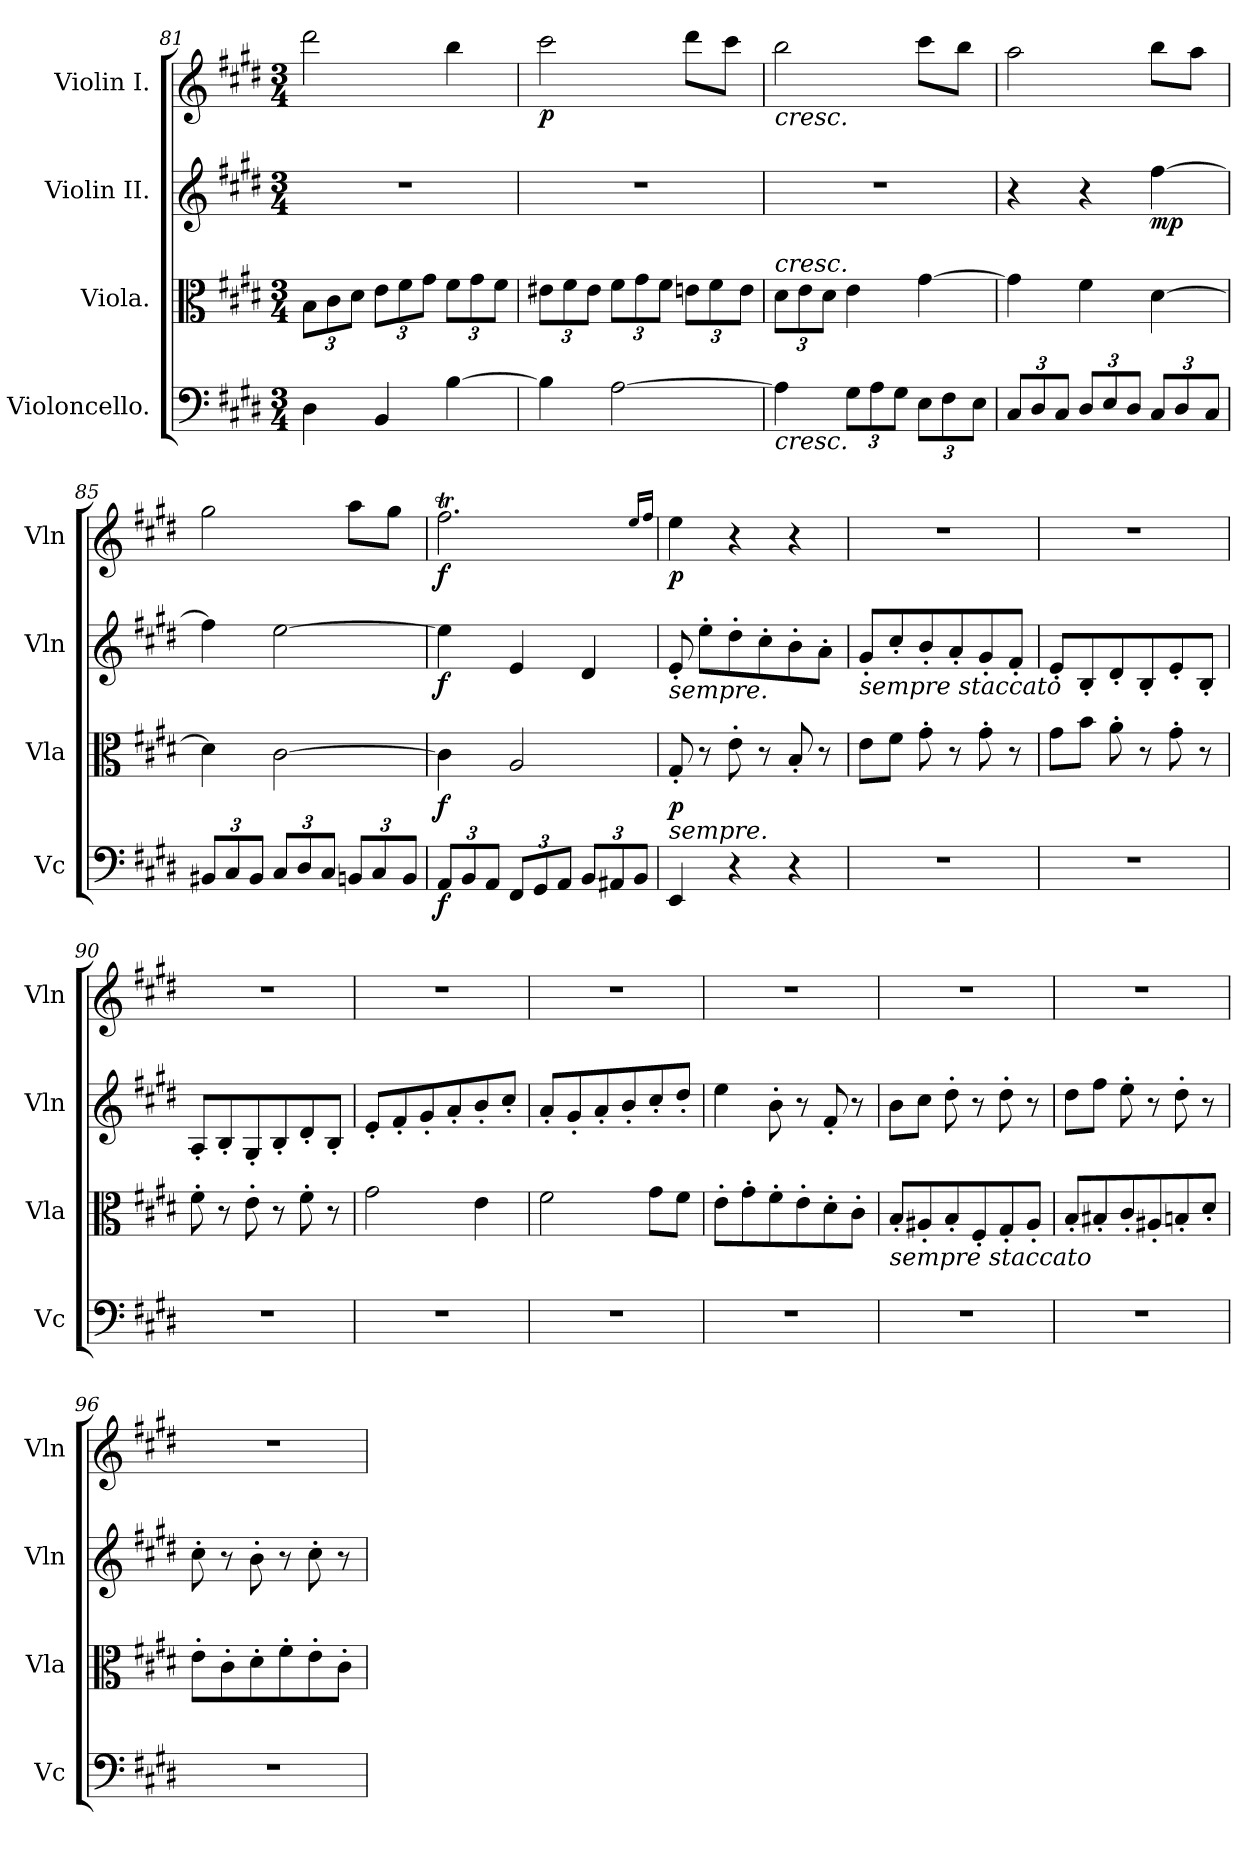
**kern	**dynam	**kern	**dynam	**kern	**dynam	**kern	**dynam
*part4	*part4	*part3	*part3	*part2	*part2	*part1	*part1
*staff4	*staff4	*staff3	*staff3	*staff2	*staff2	*staff1	*staff1
*I"Violoncello.	*	*I"Viola.	*	*I"Violin II.	*	*I"Violin I.	*
*I'Vc	*	*I'Vla	*	*I'Vln	*	*I'Vln	*
*clefF4	*	*clefC3	*	*clefG2	*	*clefG2	*
*k[f#c#g#d#]	*	*k[f#c#g#d#]	*	*k[f#c#g#d#]	*	*k[f#c#g#d#]	*
*M3/4	*	*M3/4	*	*M3/4	*	*M3/4	*
*	*	*Xbrackettup	*	*	*	*	*
=81	=81	=81	=81	=81	=81	=81	=81
4D#\	.	12B\L	.	2.r	.	2ddd#\	.
.	.	12c#\	.	.	.	.	.
.	.	12d#\J	.	.	.	.	.
4BB/	.	12e\L	.	.	.	.	.
.	.	12f#\	.	.	.	.	.
.	.	12g#\J	.	.	.	.	.
[4B\	.	12f#\L	.	.	.	4bb\	.
.	.	12g#\	.	.	.	.	.
.	.	12f#\J	.	.	.	.	.
!!LO:LB:g=z
=82	=82	=82	=82	=82	=82	=82	=82
!	!	!	!	!	!	!	!LO:DY:b
4B\]	.	12e#X\L	.	2.r	.	2ccc#\	p
.	.	12f#\	.	.	.	.	.
.	.	12e#\J	.	.	.	.	.
[2A\	.	12f#\L	.	.	.	.	.
.	.	12g#\	.	.	.	.	.
.	.	12f#\J	.	.	.	.	.
.	.	12en\L	.	.	.	8ddd#\L	.
.	.	12f#\	.	.	.	.	.
.	.	.	.	.	.	8ccc#\J	.
.	.	12e\J	.	.	.	.	.
=83	=83	=83	=83	=83	=83	=83	=83
!	!	!	!	!	!	!LO:TX:b:i:t=cresc.	!
!	!	!LO:TX:a:i:t=cresc.	!	!	!	!	!
!LO:TX:b:i:t=cresc.	!	!	!	!	!	!	!
4A\]	.	12d#\L	.	2.r	.	2bb\	.
.	.	12e\	.	.	.	.	.
.	.	12d#\J	.	.	.	.	.
*Xbrackettup	*	*	*	*	*	*	*
12G#\L	.	4e\	.	.	.	.	.
12A\	.	.	.	.	.	.	.
12G#\J	.	.	.	.	.	.	.
12E\L	.	[4g#\	.	.	.	8ccc#\L	.
12F#\	.	.	.	.	.	.	.
.	.	.	.	.	.	8bb\J	.
12E\J	.	.	.	.	.	.	.
!!LO:LB:g=z
=84	=84	=84	=84	=84	=84	=84	=84
12C#/L	.	4g#\]	.	4r	.	2aa\	.
12D#/	.	.	.	.	.	.	.
12C#/J	.	.	.	.	.	.	.
12D#/L	.	4f#\	.	4r	.	.	.
12E/	.	.	.	.	.	.	.
12D#/J	.	.	.	.	.	.	.
!	!	!	!	!	!LO:DY:b	!	!
12C#/L	.	[4d#\	.	[4ff#\	mp	8bb\L	.
12D#/	.	.	.	.	.	.	.
.	.	.	.	.	.	8aa\J	.
12C#/J	.	.	.	.	.	.	.
=85	=85	=85	=85	=85	=85	=85	=85
12BB#X/L	.	4d#\]	.	4ff#\]	.	2gg#\	.
12C#/	.	.	.	.	.	.	.
12BB#/J	.	.	.	.	.	.	.
12C#/L	.	[2c#\	.	[2ee\	.	.	.
12D#/	.	.	.	.	.	.	.
12C#/J	.	.	.	.	.	.	.
12BBn/L	.	.	.	.	.	8aa\L	.
12C#/	.	.	.	.	.	.	.
.	.	.	.	.	.	8gg#\J	.
12BB/J	.	.	.	.	.	.	.
=86	=86	=86	=86	=86	=86	=86	=86
!	!LO:DY:b	!	!LO:DY:b	!	!LO:DY:b	!	!LO:DY:b
12AA/L	f	4c#\]	f	4ee\]	f	2.ff#T\	f
12BB/	.	.	.	.	.	.	.
12AA/J	.	.	.	.	.	.	.
12FF#/L	.	2A/	.	4e/	.	.	.
12GG#/	.	.	.	.	.	.	.
12AA/J	.	.	.	.	.	.	.
12BB/L	.	.	.	4d#/	.	.	.
12AA#X/	.	.	.	.	.	.	.
12BB/J	.	.	.	.	.	.	.
.	.	.	.	.	.	16qee/LL	.
.	.	.	.	.	.	16qff#/JJ	.
!!LO:PB:g=z
=87	=87	=87	=87	=87	=87	=87	=87
!	!	!	!	!LO:TX:b:i:t=sempre.	!	!	!
!	!	!LO:TX:b:i:t=sempre.	!	!	!	!	!
!	!	!	!LO:DY:b	!	!	!	!LO:DY:b
4EE/	.	8G#'/	p	8e'/	.	4ee\	p
.	.	8r	.	8ee'\L	.	.	.
4r	.	8e'\	.	8dd#'\	.	4r	.
.	.	8r	.	8cc#'\	.	.	.
4r	.	8B'/	.	8b'\	.	4r	.
.	.	8r	.	8a'\J	.	.	.
=88	=88	=88	=88	=88	=88	=88	=88
!	!	!	!	!LO:TX:b:i:t=sempre staccato	!	!	!
2.r	.	8e\L	.	8g#'/L	.	2.r	.
.	.	8f#\J	.	8cc#'/	.	.	.
.	.	8g#'\	.	8b'/	.	.	.
.	.	8r	.	8a'/	.	.	.
.	.	8g#'\	.	8g#'/	.	.	.
.	.	8r	.	8f#'/J	.	.	.
=89	=89	=89	=89	=89	=89	=89	=89
2.r	.	8g#\L	.	8e'/L	.	2.r	.
.	.	8b\J	.	8B'/	.	.	.
.	.	8a'\	.	8d#'/	.	.	.
.	.	8r	.	8B'/	.	.	.
.	.	8g#'\	.	8e'/	.	.	.
.	.	8r	.	8B'/J	.	.	.
=90	=90	=90	=90	=90	=90	=90	=90
2.r	.	8f#'\	.	8A'/L	.	2.r	.
.	.	8r	.	8B'/	.	.	.
.	.	8e'\	.	8G#'/	.	.	.
.	.	8r	.	8B'/	.	.	.
.	.	8f#'\	.	8d#'/	.	.	.
.	.	8r	.	8B'/J	.	.	.
!!LO:PB:g=z
=91	=91	=91	=91	=91	=91	=91	=91
2.r	.	2g#\	.	8e'/L	.	2.r	.
.	.	.	.	8f#'/	.	.	.
.	.	.	.	8g#'/	.	.	.
.	.	.	.	8a'/	.	.	.
.	.	4e\	.	8b'/	.	.	.
.	.	.	.	8cc#'/J	.	.	.
=92	=92	=92	=92	=92	=92	=92	=92
2.r	.	2f#\	.	8a'/L	.	2.r	.
.	.	.	.	8g#'/	.	.	.
.	.	.	.	8a'/	.	.	.
.	.	.	.	8b'/	.	.	.
.	.	8g#\L	.	8cc#'/	.	.	.
.	.	8f#\J	.	8dd#'/J	.	.	.
=93	=93	=93	=93	=93	=93	=93	=93
2.r	.	8e'\L	.	4ee\	.	2.r	.
.	.	8g#'\	.	.	.	.	.
.	.	8f#'\	.	8b'\	.	.	.
.	.	8e'\	.	8r	.	.	.
.	.	8d#'\	.	8f#'/	.	.	.
.	.	8c#'\J	.	8r	.	.	.
=94	=94	=94	=94	=94	=94	=94	=94
!	!	!LO:TX:b:i:t=sempre staccato	!	!	!	!	!
2.r	.	8B'/L	.	8b\L	.	2.r	.
.	.	8A#X'/	.	8cc#\J	.	.	.
.	.	8B'/	.	8dd#'\	.	.	.
.	.	8F#'/	.	8r	.	.	.
.	.	8G#'/	.	8dd#'\	.	.	.
.	.	8A#'/J	.	8r	.	.	.
=95	=95	=95	=95	=95	=95	=95	=95
2.r	.	8B'/L	.	8dd#\L	.	2.r	.
.	.	8B#X'/	.	8ff#\J	.	.	.
.	.	8c#'/	.	8ee'\	.	.	.
.	.	8A#X'/	.	8r	.	.	.
.	.	8Bn'/	.	8dd#'\	.	.	.
.	.	8d#'/J	.	8r	.	.	.
!!LO:LB:g=z
=96	=96	=96	=96	=96	=96	=96	=96
2.r	.	8e'\L	.	8cc#'\	.	2.r	.
.	.	8c#'\	.	8r	.	.	.
.	.	8d#'\	.	8b'\	.	.	.
.	.	8f#'\	.	8r	.	.	.
.	.	8e'\	.	8cc#'\	.	.	.
.	.	8c#'\J	.	8r	.	.	.
=	=	=	=	=	=	=	=
*-	*-	*-	*-	*-	*-	*-	*-
